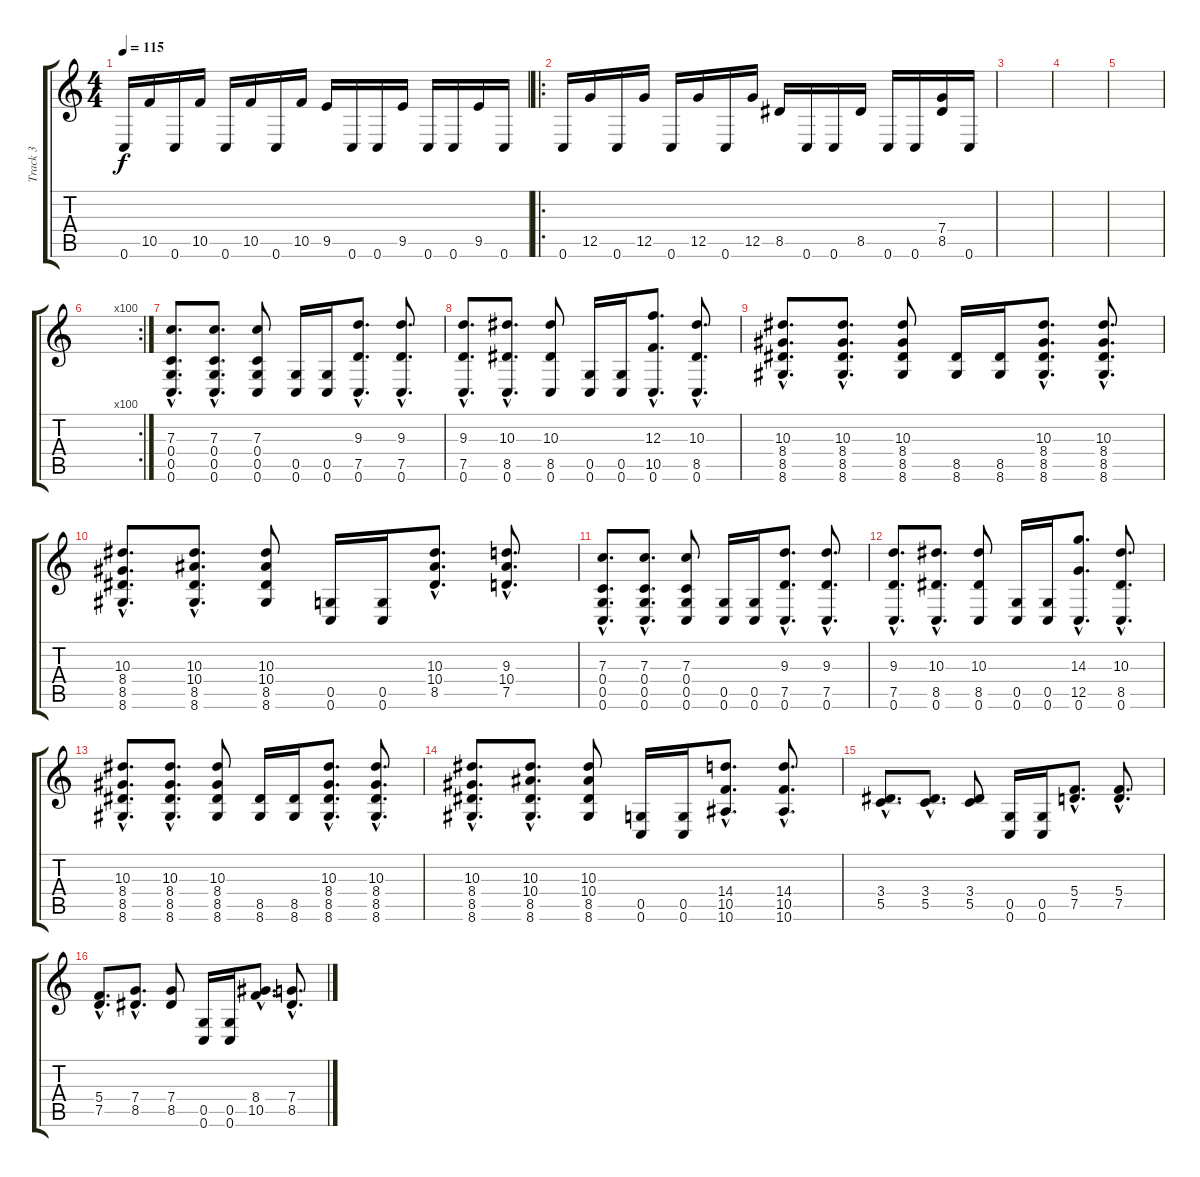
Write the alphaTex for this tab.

\track ("Track 3" "Track 3") {instrument overdrivenguitar}
\staff {score tabs}
\tuning (D4 A3 F3 C3 G2 C2) {hide}
\ts (4 4)
\tempo 115
\clef g2
\ks c
0.6.16{dy f} 10.5.16 0.6.16 10.5.16 0.6.16 10.5.16 0.6.16 10.5.16 9.5.16 0.6.16 0.6.16 9.5.16 0.6.16 0.6.16 9.5.16 0.6.16 |
\ro
0.6.16 12.5.16 0.6.16 12.5.16 0.6.16 12.5.16 0.6.16 12.5.16 8.5.16 0.6.16 0.6.16 8.5.16 0.6.16 0.6.16 (7.4 8.5).16 0.6.16 |
|
|
|
\rc 100
|
(7.3{hac} 0.4{hac} 0.5{hac} 0.6{hac}).8{d} (7.3{hac} 0.4{hac} 0.5{hac} 0.6{hac}).8{d} (7.3 0.4 0.5 0.6).8 (0.5 0.6).16 (0.5 0.6).16 (9.3{hac} 7.5{hac} 0.6{hac}).8{d} (9.3{hac} 7.5{hac} 0.6{hac}).8{d} |
(9.3{hac} 7.5{hac} 0.6{hac}).8{d} (10.3{hac} 8.5{hac} 0.6{hac}).8{d} (10.3 8.5 0.6).8 (0.5 0.6).16 (0.5 0.6).16 (12.3{hac} 10.5{hac} 0.6{hac}).8{d} (10.3{hac} 8.5{hac} 0.6{hac}).8{d} |
(10.3{hac} 8.4{hac} 8.5{hac} 8.6{hac}).8{d} (10.3{hac} 8.4{hac} 8.5{hac} 8.6{hac}).8{d} (10.3 8.4 8.5 8.6).8 (8.5 8.6).16 (8.5 8.6).16 (10.3{hac} 8.4{hac} 8.5{hac} 8.6{hac}).8{d} (10.3{hac} 8.4{hac} 8.5{hac} 8.6{hac}).8{d} |
(10.3{hac} 8.4{hac} 8.5{hac} 8.6{hac}).8{d} (10.3{hac} 10.4{hac} 8.5{hac} 8.6{hac}).8{d} (10.3 10.4 8.5 8.6).8 (0.5 0.6).16 (0.5 0.6).16 (10.3{hac} 10.4{hac} 8.5{hac}).8{d} (9.3{hac} 10.4{hac} 7.5{hac}).8{d} |
(7.3{hac} 0.4{hac} 0.5{hac} 0.6{hac}).8{d} (7.3{hac} 0.4{hac} 0.5{hac} 0.6{hac}).8{d} (7.3 0.4 0.5 0.6).8 (0.5 0.6).16 (0.5 0.6).16 (9.3{hac} 7.5{hac} 0.6{hac}).8{d} (9.3{hac} 7.5{hac} 0.6{hac}).8{d} |
(9.3{hac} 7.5{hac} 0.6{hac}).8{d} (10.3{hac} 8.5{hac} 0.6{hac}).8{d} (10.3 8.5 0.6).8 (0.5 0.6).16 (0.5 0.6).16 (14.3{hac} 12.5{hac} 0.6{hac}).8{d} (10.3{hac} 8.5{hac} 0.6{hac}).8{d} |
(10.3{hac} 8.4{hac} 8.5{hac} 8.6{hac}).8{d} (10.3{hac} 8.4{hac} 8.5{hac} 8.6{hac}).8{d} (10.3 8.4 8.5 8.6).8 (8.5 8.6).16 (8.5 8.6).16 (10.3{hac} 8.4{hac} 8.5{hac} 8.6{hac}).8{d} (10.3{hac} 8.4{hac} 8.5{hac} 8.6{hac}).8{d} |
(10.3{hac} 8.4{hac} 8.5{hac} 8.6{hac}).8{d} (10.3{hac} 10.4{hac} 8.5{hac} 8.6{hac}).8{d} (10.3 10.4 8.5 8.6).8 (0.5 0.6).16 (0.5 0.6).16 (14.4{hac} 10.5{hac} 10.6{hac}).8{d} (14.4{hac} 10.5{hac} 10.6{hac}).8{d} |
(3.4{hac} 5.5{hac}).8{d} (3.4{hac} 5.5{hac}).8{d} (3.4 5.5).8 (0.5 0.6).16 (0.5 0.6).16 (5.4{hac} 7.5{hac}).8{d} (5.4{hac} 7.5{hac}).8{d} |
(5.4{hac} 7.5{hac}).8{d} (7.4{hac} 8.5{hac}).8{d} (7.4 8.5).8 (0.5 0.6).16 (0.5 0.6).16 (8.4{hac} 10.5{hac}).8{d} (7.4{hac} 8.5{hac}).8{d}
